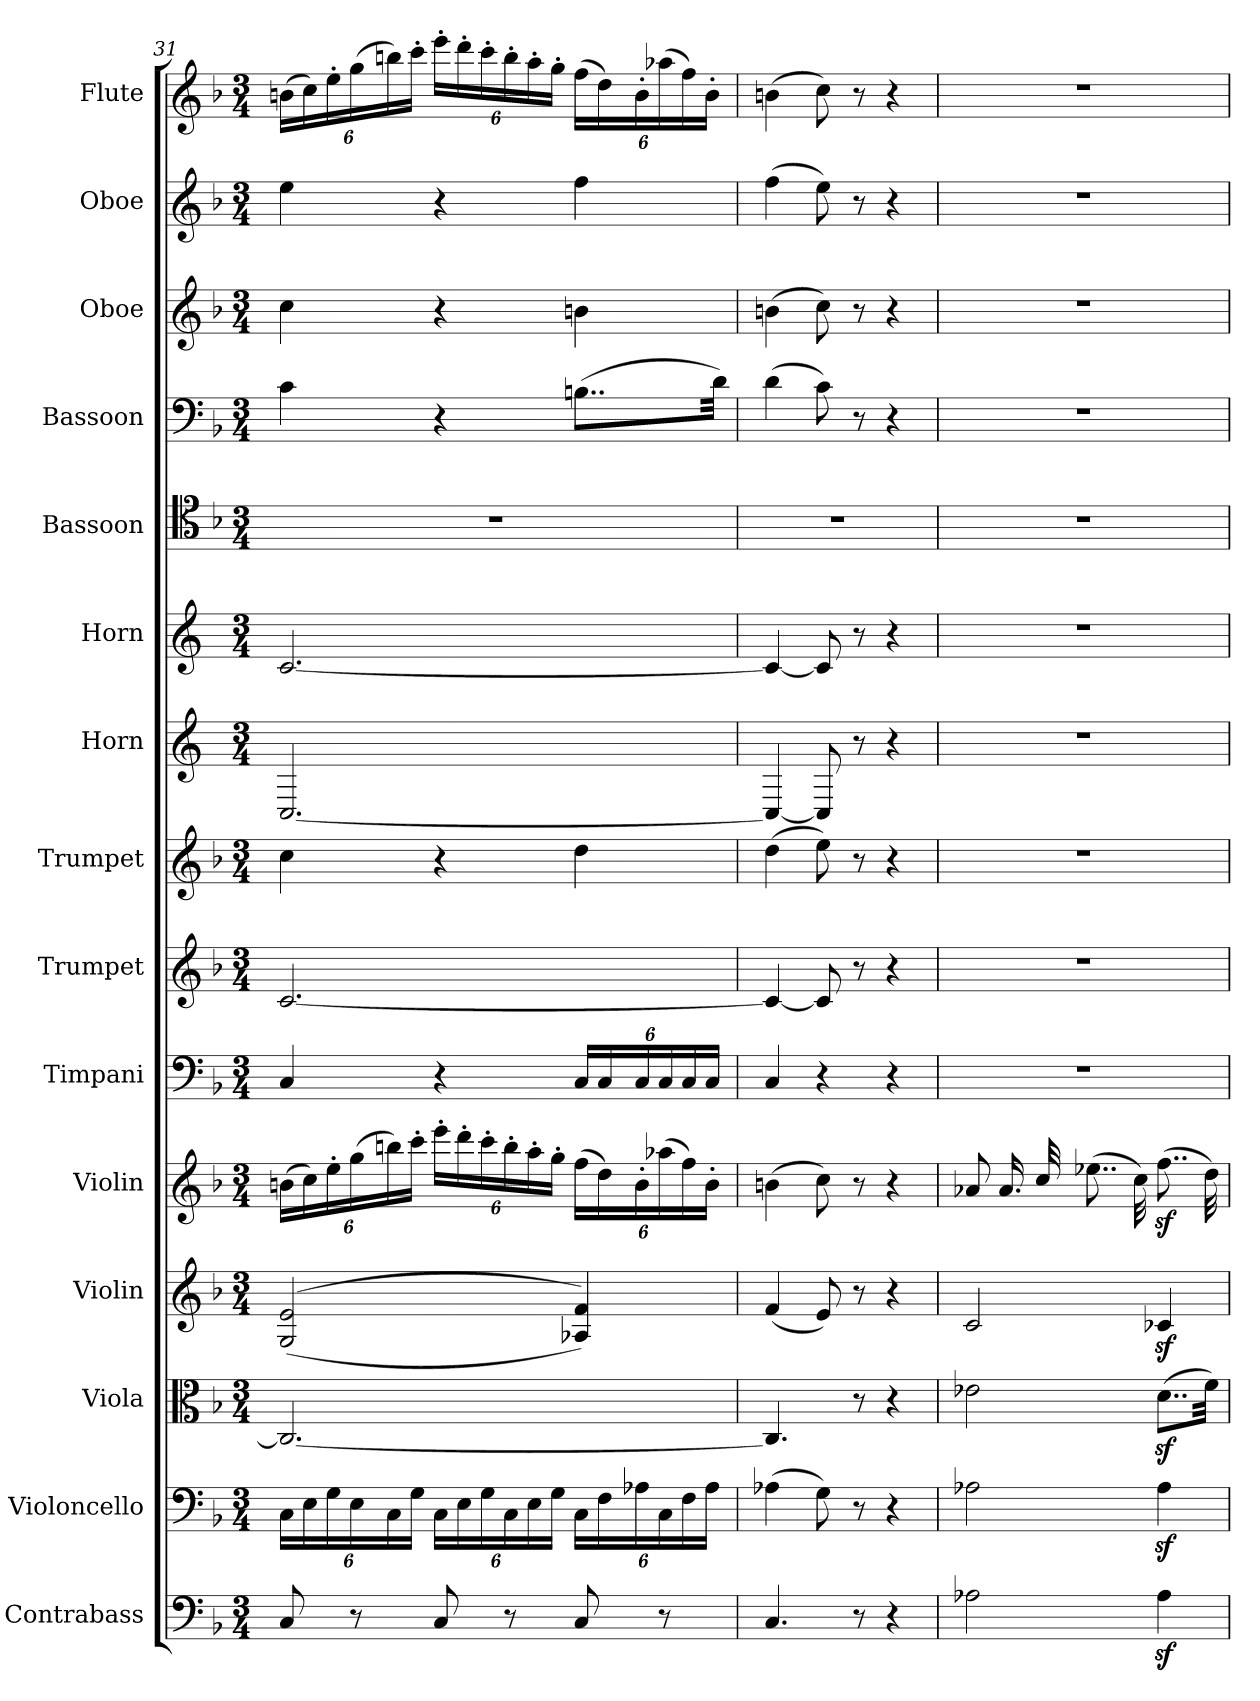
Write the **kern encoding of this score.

**kern	**kern	**kern	**kern	**kern	**kern	**kern	**kern	**kern	**kern	**kern	**kern	**kern	**kern	**kern
*part15	*part14	*part13	*part12	*part11	*part10	*part9	*part8	*part7	*part6	*part5	*part4	*part3	*part2	*part1
*staff15	*staff14	*staff13	*staff12	*staff11	*staff10	*staff9	*staff8	*staff7	*staff6	*staff5	*staff4	*staff3	*staff2	*staff1
*I"Contrabass	*I"Violoncello	*I"Viola	*I"Violin	*I"Violin	*I"Timpani	*I"Trumpet	*I"Trumpet	*I"Horn	*I"Horn	*I"Bassoon	*I"Bassoon	*I"Oboe	*I"Oboe	*I"Flute
*I'Cb	*I'Vc	*I'Vla	*I'Vln	*I'Vln	*I'Timp	*I'Tpt	*I'Tpt	*I'Hn	*I'Hn	*I'Bsn	*I'Bsn	*I'Ob	*I'Ob	*I'Fl
*clefF4	*clefF4	*clefC3	*clefG2	*clefG2	*clefF4	*clefG2	*clefG2	*clefG2	*clefG2	*clefC4	*clefF4	*clefG2	*clefG2	*clefG2
*k[b-]	*k[b-]	*k[b-]	*k[b-]	*k[b-]	*k[b-]	*k[b-]	*k[b-]	*k[]	*k[]	*k[b-]	*k[b-]	*k[b-]	*k[b-]	*k[b-]
*M3/4	*M3/4	*M3/4	*M3/4	*M3/4	*M3/4	*M3/4	*M3/4	*M3/4	*M3/4	*M3/4	*M3/4	*M3/4	*M3/4	*M3/4
=31	=31	=31	=31	=31	=31	=31	=31	=31	=31	=31	=31	=31	=31	=31
8C/	24C\LL	2.C/_	(<(>2G/ 2e/	(24bn\LL	4C/	[2.c/	4cc\	[2.C/	[2.c/	2.r	4c\	4cc\	4ee\	(24bn\LL
.	24E\	.	.	24cc\)	.	.	.	.	.	.	.	.	.	24cc\)
.	24G\	.	.	24ee'\	.	.	.	.	.	.	.	.	.	24ee'\
8r	24E\	.	.	(24gg\	.	.	.	.	.	.	.	.	.	(24gg\
.	24C\	.	.	24bbn\)	.	.	.	.	.	.	.	.	.	24bbn\)
.	24G\JJ	.	.	24ccc'\JJ	.	.	.	.	.	.	.	.	.	24ccc'\JJ
8C/	24C\LL	.	.	24eee'\LL	4r	.	4r	.	.	.	4r	4r	4r	24eee'\LL
.	24E\	.	.	24ddd'\	.	.	.	.	.	.	.	.	.	24ddd'\
.	24G\	.	.	24ccc'\	.	.	.	.	.	.	.	.	.	24ccc'\
8r	24C\	.	.	24bb'\	.	.	.	.	.	.	.	.	.	24bb'\
.	24E\	.	.	24aa'\	.	.	.	.	.	.	.	.	.	24aa'\
.	24G\JJ	.	.	24gg'\JJ	.	.	.	.	.	.	.	.	.	24gg'\JJ
8C/	24C\LL	.	4A-X/ 4f/))	(24ff\LL	24C/LL	.	4dd\	.	.	.	(8..Bn\L	4bn\	4ff\	(24ff\LL
.	24F\	.	.	24dd\)	24C/	.	.	.	.	.	.	.	.	24dd\)
.	24A-X\	.	.	24b'\	24C/	.	.	.	.	.	.	.	.	24b'\
8r	24C\	.	.	(24aa-X\	24C/	.	.	.	.	.	.	.	.	(24aa-X\
.	24F\	.	.	24ff\)	24C/	.	.	.	.	.	.	.	.	24ff\)
.	24A-\JJ	.	.	24b'\JJ	24C/JJ	.	.	.	.	.	.	.	.	24b'\JJ
.	.	.	.	.	.	.	.	.	.	.	32d\Jkk)	.	.	.
=32	=32	=32	=32	=32	=32	=32	=32	=32	=32	=32	=32	=32	=32	=32
4.C/	(4A-X\	4.C/]	(4f/	(4bn\	4C/	4c/_	(4dd\	4C/_	4c/_	2.r	(4d\	(4bn\	(4ff\	(4bn\
.	8G\)	.	8e/)	8cc\)	4r	8c/]	8ee\)	8C/]	8c/]	.	8c\)	8cc\)	8ee\)	8cc\)
8r	8r	8r	8r	8r	.	8r	8r	8r	8r	.	8r	8r	8r	8r
4r	4r	4r	4r	4r	4r	4r	4r	4r	4r	.	4r	4r	4r	4r
=33	=33	=33	=33	=33	=33	=33	=33	=33	=33	=33	=33	=33	=33	=33
2A-X\	2A-X\	2e-X\	2c/	8a-X/	2.r	2.r	2.r	2.r	2.r	2.r	2.r	2.r	2.r	2.r
.	.	.	.	16.a-/	.	.	.	.	.	.	.	.	.	.
.	.	.	.	32cc/	.	.	.	.	.	.	.	.	.	.
.	.	.	.	(8..ee-X\	.	.	.	.	.	.	.	.	.	.
.	.	.	.	32cc\)	.	.	.	.	.	.	.	.	.	.
4A-z\	4A-z\	(8..dz\L	4c-Xz/	(8..ffz\	.	.	.	.	.	.	.	.	.	.
.	.	32f\Jkk)	.	32dd\)	.	.	.	.	.	.	.	.	.	.
=	=	=	=	=	=	=	=	=	=	=	=	=	=	=
*-	*-	*-	*-	*-	*-	*-	*-	*-	*-	*-	*-	*-	*-	*-
